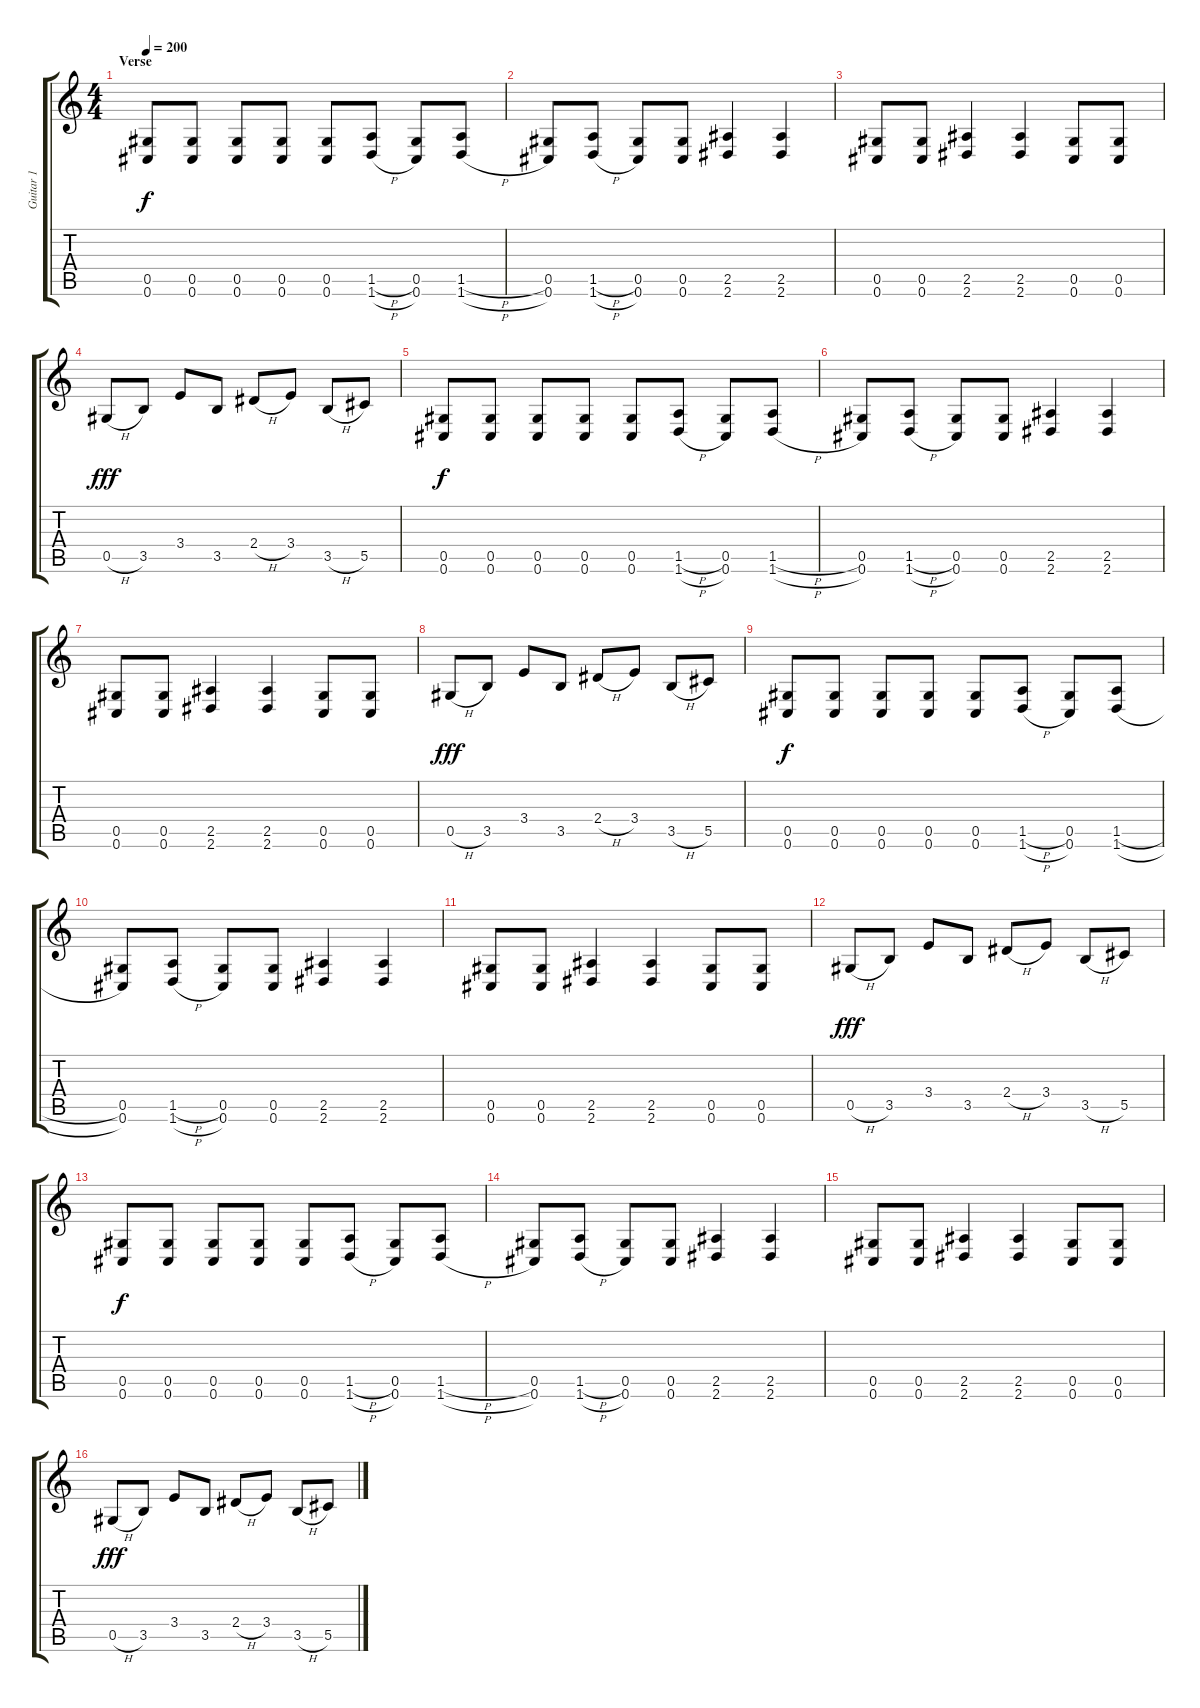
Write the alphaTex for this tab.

\track ("Guitar 1" "Guitar 1") {instrument distortionguitar}
\staff {score tabs}
\tuning (Eb4 Bb3 Gb3 Db3 Ab2 Db2) {hide}
\ts (4 4)
\section ("" "Verse")
\tempo 200
\clef g2
\ks c
(0.5 0.6).8{dy f} (0.5 0.6).8 (0.5 0.6).8 (0.5 0.6).8 (0.5 0.6).8 (1.5{h} 1.6{h}).8 (0.5 0.6).8 (1.5{h} 1.6{h}).8 |
(0.5 0.6).8 (1.5{h} 1.6{h}).8 (0.5 0.6).8 (0.5 0.6).8 (2.5 2.6).4 (2.5 2.6).4 |
(0.5 0.6).8 (0.5 0.6).8 (2.5 2.6).4 (2.5 2.6).4 (0.5 0.6).8 (0.5 0.6).8 |
0.5{h}.8{dy fff} 3.5.8 3.4.8 3.5.8 2.4{h}.8 3.4.8 3.5{h}.8 5.5.8 |
(0.5 0.6).8{dy f} (0.5 0.6).8 (0.5 0.6).8 (0.5 0.6).8 (0.5 0.6).8 (1.5{h} 1.6{h}).8 (0.5 0.6).8 (1.5{h} 1.6{h}).8 |
(0.5 0.6).8 (1.5{h} 1.6{h}).8 (0.5 0.6).8 (0.5 0.6).8 (2.5 2.6).4 (2.5 2.6).4 |
(0.5 0.6).8 (0.5 0.6).8 (2.5 2.6).4 (2.5 2.6).4 (0.5 0.6).8 (0.5 0.6).8 |
0.5{h}.8{dy fff} 3.5.8 3.4.8 3.5.8 2.4{h}.8 3.4.8 3.5{h}.8 5.5.8 |
(0.5 0.6).8{dy f} (0.5 0.6).8 (0.5 0.6).8 (0.5 0.6).8 (0.5 0.6).8 (1.5{h} 1.6{h}).8 (0.5 0.6).8 (1.5{h} 1.6{h}).8 |
(0.5 0.6).8 (1.5{h} 1.6{h}).8 (0.5 0.6).8 (0.5 0.6).8 (2.5 2.6).4 (2.5 2.6).4 |
(0.5 0.6).8 (0.5 0.6).8 (2.5 2.6).4 (2.5 2.6).4 (0.5 0.6).8 (0.5 0.6).8 |
0.5{h}.8{dy fff} 3.5.8 3.4.8 3.5.8 2.4{h}.8 3.4.8 3.5{h}.8 5.5.8 |
(0.5 0.6).8{dy f} (0.5 0.6).8 (0.5 0.6).8 (0.5 0.6).8 (0.5 0.6).8 (1.5{h} 1.6{h}).8 (0.5 0.6).8 (1.5{h} 1.6{h}).8 |
(0.5 0.6).8 (1.5{h} 1.6{h}).8 (0.5 0.6).8 (0.5 0.6).8 (2.5 2.6).4 (2.5 2.6).4 |
(0.5 0.6).8 (0.5 0.6).8 (2.5 2.6).4 (2.5 2.6).4 (0.5 0.6).8 (0.5 0.6).8 |
0.5{h}.8{dy fff} 3.5.8 3.4.8 3.5.8 2.4{h}.8 3.4.8 3.5{h}.8 5.5.8
